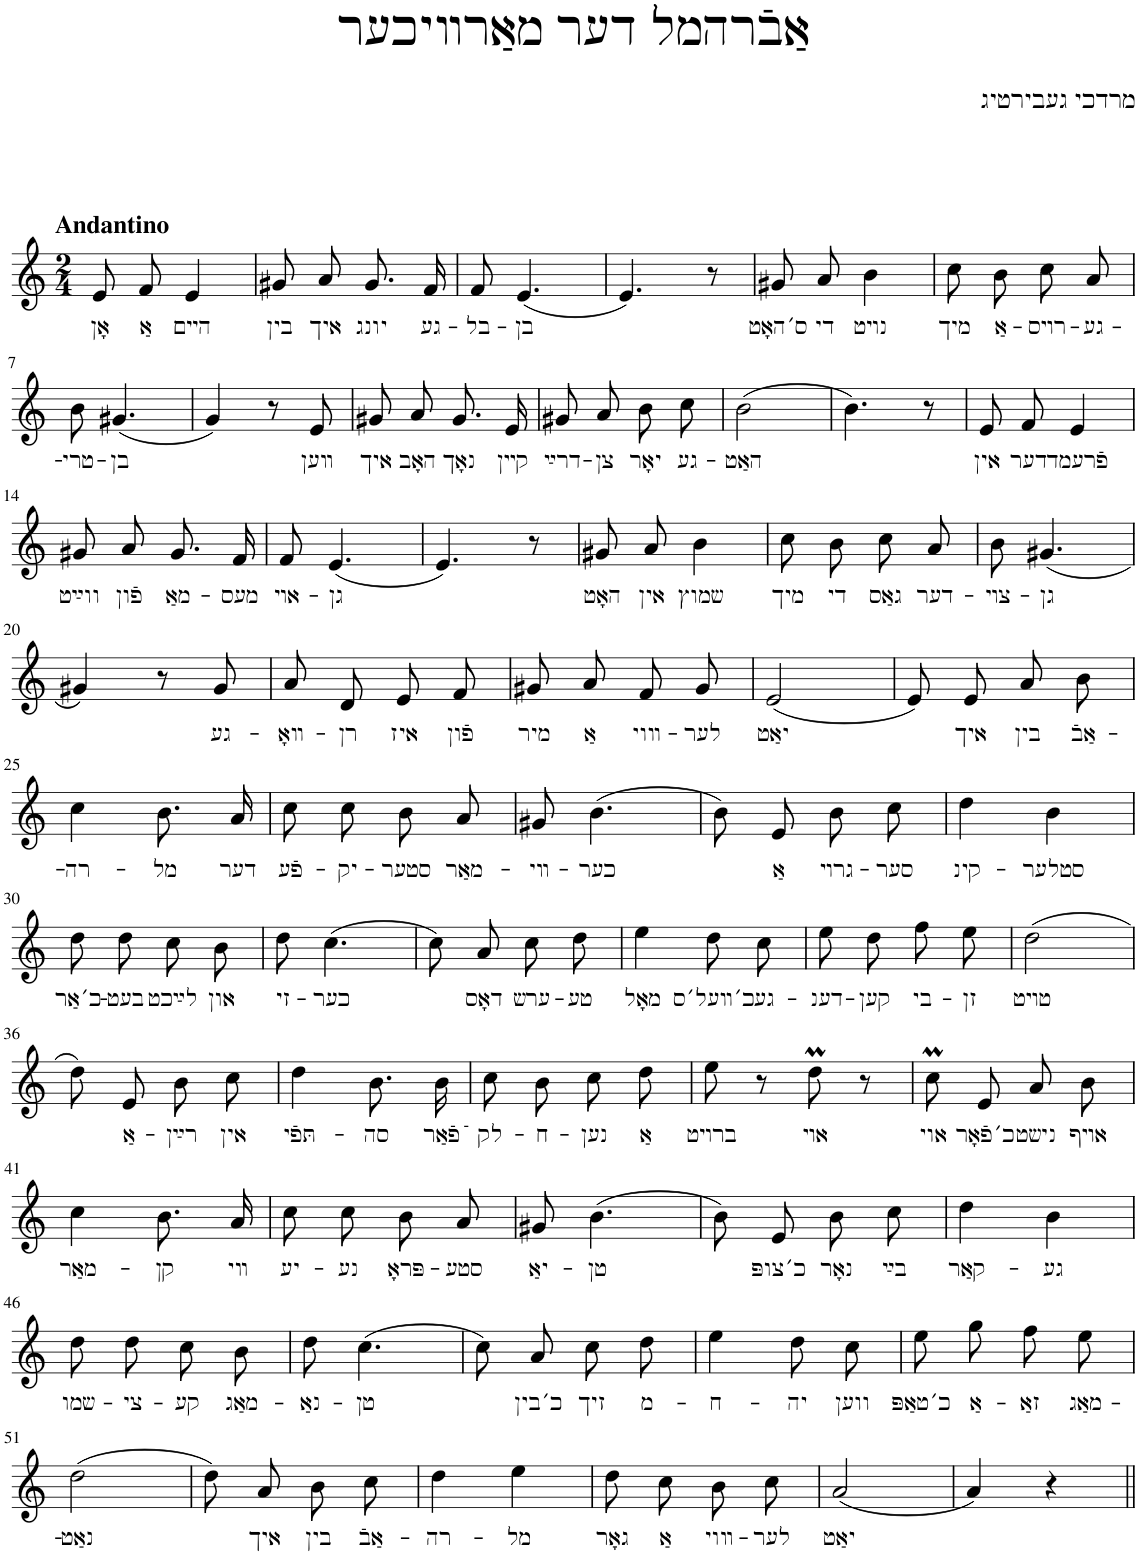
**kern	**text
*part1	*part1
*staff1	*staff1
*I"Piano	*
*I'Pno.	*
*clefG2	*
*k[]	*
*M2/4	*
=1	=1
!LO:TX:a:B:t=Andantino	!
!	!LO:LY:b
8e/L	אָן
!	!LO:LY:b
8f/J	אַ
!	!LO:LY:b
4e/	הײם
=2	=2
!	!LO:LY:b
8g#X/L	בין
!	!LO:LY:b
8a/J	איך
!	!LO:LY:b
8.g#/L	יונג
!	!LO:LY:b
16f/Jk	גע-
=3	=3
!	!LO:LY:b
8f/	-בל-
!	!LO:LY:b
(4.e/	-בן
=4	=4
4.e/)	.
8r	.
=5	=5
!	!LO:LY:b
8g#X/L	ס׳האָט
!	!LO:LY:b
8a/J	די
!	!LO:LY:b
4b\	נױט
=6	=6
!	!LO:LY:b
8cc\L	מיך
!	!LO:LY:b
8b\J	אַ-
!	!LO:LY:b
8cc\L	-רױס-
!	!LO:LY:b
8a\J	-גע-
!!LO:LB:g=z
=7	=7
!	!LO:LY:b
8b\	-טרי-
!	!LO:LY:b
(4.g#X/	-בן
=8	=8
4g/)	.
8r	.
!	!LO:LY:b
8e/	װען
=9	=9
!	!LO:LY:b
8g#X/L	איך
!	!LO:LY:b
8a/J	האָב
!	!LO:LY:b
8.g#/L	נאָך
!	!LO:LY:b
16e/Jk	קײן
=10	=10
!	!LO:LY:b
8g#X/L	דרײַ-
!	!LO:LY:b
8a/J	-צן
!	!LO:LY:b
8b\L	יאָר
!	!LO:LY:b
8cc\J	גע-
=11	=11
!	!LO:LY:b
(2b\	-האַט
=12	=12
4.b\)	.
8r	.
=13	=13
!	!LO:LY:b
8e/L	אין
!	!LO:LY:b
8f/J	דער
!	!LO:LY:b
4e/	פֿרעמד
!!LO:LB:g=z
=14	=14
!	!LO:LY:b
8g#X/L	ווײַט
!	!LO:LY:b
8a/J	פֿון
!	!LO:LY:b
8.g#/L	מאַ-
!	!LO:LY:b
16f/Jk	-מעס
=15	=15
!	!LO:LY:b
8f/	אױ-
!	!LO:LY:b
(4.e/	-גן
=16	=16
4.e/)	.
8r	.
=17	=17
!	!LO:LY:b
8g#X/L	האָט
!	!LO:LY:b
8a/J	אין
!	!LO:LY:b
4b\	שמוץ
=18	=18
!	!LO:LY:b
8cc\L	מיך
!	!LO:LY:b
8b\J	די
!	!LO:LY:b
8cc\L	גאַס
!	!LO:LY:b
8a\J	דער-
=19	=19
!	!LO:LY:b
8b\	-צױ-
!	!LO:LY:b
(4.g#X/	-גן
!!LO:LB:g=z
=20	=20
4g#X/)	.
8r	.
!	!LO:LY:b
8g#/	גע-
=21	=21
!	!LO:LY:b
8a/L	-װאָ-
!	!LO:LY:b
8d/J	-רן
!	!LO:LY:b
8e/L	איז
!	!LO:LY:b
8f/J	פֿון
=22	=22
!	!LO:LY:b
8g#X/L	מיר
!	!LO:LY:b
8a/J	אַ
!	!LO:LY:b
8f/L	װוי-
!	!LO:LY:b
8g#/J	-לער
=23	=23
!	!LO:LY:b
(2e/	יאַט
=24	=24
8e/L)	.
!	!LO:LY:b
8e/J	איך
!	!LO:LY:b
8a/L	בין
!	!LO:LY:b
8b/J	אַבֿ-
!!LO:LB:g=z
=25	=25
!	!LO:LY:b
4cc\	-רה-
!	!LO:LY:b
8.b/L	-מל
!	!LO:LY:b
16a/Jk	דער
=26	=26
!	!LO:LY:b
8cc\L	פֿע-
!	!LO:LY:b
8cc\J	-יק-
!	!LO:LY:b
8b/L	-סטער
!	!LO:LY:b
8a/J	מאַר-
=27	=27
!	!LO:LY:b
8g#X/	-װי-
!	!LO:LY:b
(4.b\	-כער
=28	=28
8b/L)	.
!	!LO:LY:b
8e/J	אַ
!	!LO:LY:b
8b\L	גרױ-
!	!LO:LY:b
8cc\J	-סער
=29	=29
!	!LO:LY:b
4dd\	קינ-
!	!LO:LY:b
4b\	-סטלער
!!LO:LB:g=z
=30	=30
!	!LO:LY:b
8dd\L	כ׳אַר-
!	!LO:LY:b
8dd\J	-בעט
!	!LO:LY:b
8cc\L	לײַכט
!	!LO:LY:b
8b\J	און
=31	=31
!	!LO:LY:b
8dd\	זי-
!	!LO:LY:b
(4.cc\	-כער
=32	=32
8cc\L)	.
!	!LO:LY:b
8a\J	דאָס
!	!LO:LY:b
8cc\L	ערש-
!	!LO:LY:b
8dd\J	-טע
=33	=33
!	!LO:LY:b
4ee\	מאָל
!	!LO:LY:b
8dd\L	כ׳װעל׳ס
!	!LO:LY:b
8cc\J	גע-
=34	=34
!	!LO:LY:b
8ee\L	-דענ-
!	!LO:LY:b
8dd\J	-קען
!	!LO:LY:b
8ff\L	בי-
!	!LO:LY:b
8ee\J	-זן
=35	=35
!	!LO:LY:b
(2dd\	טױט
!!LO:LB:g=z
=36	=36
8dd/L)	.
!	!LO:LY:b
8e/J	אַ-
!	!LO:LY:b
8b\L	רײַן
!	!LO:LY:b
8cc\J	אין
=37	=37
!	!LO:LY:b
4dd\	תּפֿי-
!	!LO:LY:b
8.b\L	-סה
!	!LO:LY:b
16b\Jk	ֿפֿאַר
=38	=38
!	!LO:LY:b
8cc\L	לק-
!	!LO:LY:b
8b\J	-ח-
!	!LO:LY:b
8cc\L	-נען
!	!LO:LY:b
8dd\J	אַ
=39	=39
!	!LO:LY:b
8ee\	ברױט
8r	.
!	!LO:LY:b
8ddM\	אױ
8r	.
=40	=40
!	!LO:LY:b
8ccM/L	אוי
!	!LO:LY:b
8e/J	כ׳פֿאָר
!	!LO:LY:b
8a/L	נישט
!	!LO:LY:b
8b/J	אױף
!!LO:LB:g=z
=41	=41
!	!LO:LY:b
4cc\	מאַר-
!	!LO:LY:b
8.b/L	-קן
!	!LO:LY:b
16a/Jk	װי
=42	=42
!	!LO:LY:b
8cc\L	יע-
!	!LO:LY:b
8cc\J	-נע
!	!LO:LY:b
8b/L	פּראָ-
!	!LO:LY:b
8a/J	-סטע
=43	=43
!	!LO:LY:b
8g#X/	יאַ-
!	!LO:LY:b
(4.b\	-טן
=44	=44
8b/L)	.
!	!LO:LY:b
8e/J	כ׳צופּ
!	!LO:LY:b
8b\L	נאָר
!	!LO:LY:b
8cc\J	בײַ
=45	=45
!	!LO:LY:b
4dd\	קאַר-
!	!LO:LY:b
4b\	-גע
!!LO:LB:g=z
=46	=46
!	!LO:LY:b
8dd\L	שמו-
!	!LO:LY:b
8dd\J	-צי-
!	!LO:LY:b
8cc\L	-קע
!	!LO:LY:b
8b\J	מאַג-
=47	=47
!	!LO:LY:b
8dd\	-נאַ-
!	!LO:LY:b
(4.cc\	-טן
=48	=48
8cc\L)	.
!	!LO:LY:b
8a\J	כ׳בין
!	!LO:LY:b
8cc\L	זיך
!	!LO:LY:b
8dd\J	מ-
=49	=49
!	!LO:LY:b
4ee\	-ח-
!	!LO:LY:b
8dd\L	-יה
!	!LO:LY:b
8cc\J	ווען
=50	=50
!	!LO:LY:b
8ee\L	כ׳טאַפּ
!	!LO:LY:b
8gg\J	אַ-
!	!LO:LY:b
8ff\L	-זאַ
!	!LO:LY:b
8ee\J	מאַג-
!!LO:LB:g=z
=51	=51
!	!LO:LY:b
(2dd\	-נאַט
=52	=52
8dd\L)	.
!	!LO:LY:b
8a\J	איך
!	!LO:LY:b
8b\L	בין
!	!LO:LY:b
8cc\J	אַבֿ-
=53	=53
!	!LO:LY:b
4dd\	-רה-
!	!LO:LY:b
4ee\	-מל
=54	=54
!	!LO:LY:b
8dd\L	גאָר
!	!LO:LY:b
8cc\J	אַ
!	!LO:LY:b
8b\L	װוי-
!	!LO:LY:b
8cc\J	-לער
=55	=55
!	!LO:LY:b
(2a/	יאַט
=56	=56
4a/)	.
4r	.
=||	=||
*-	*-
